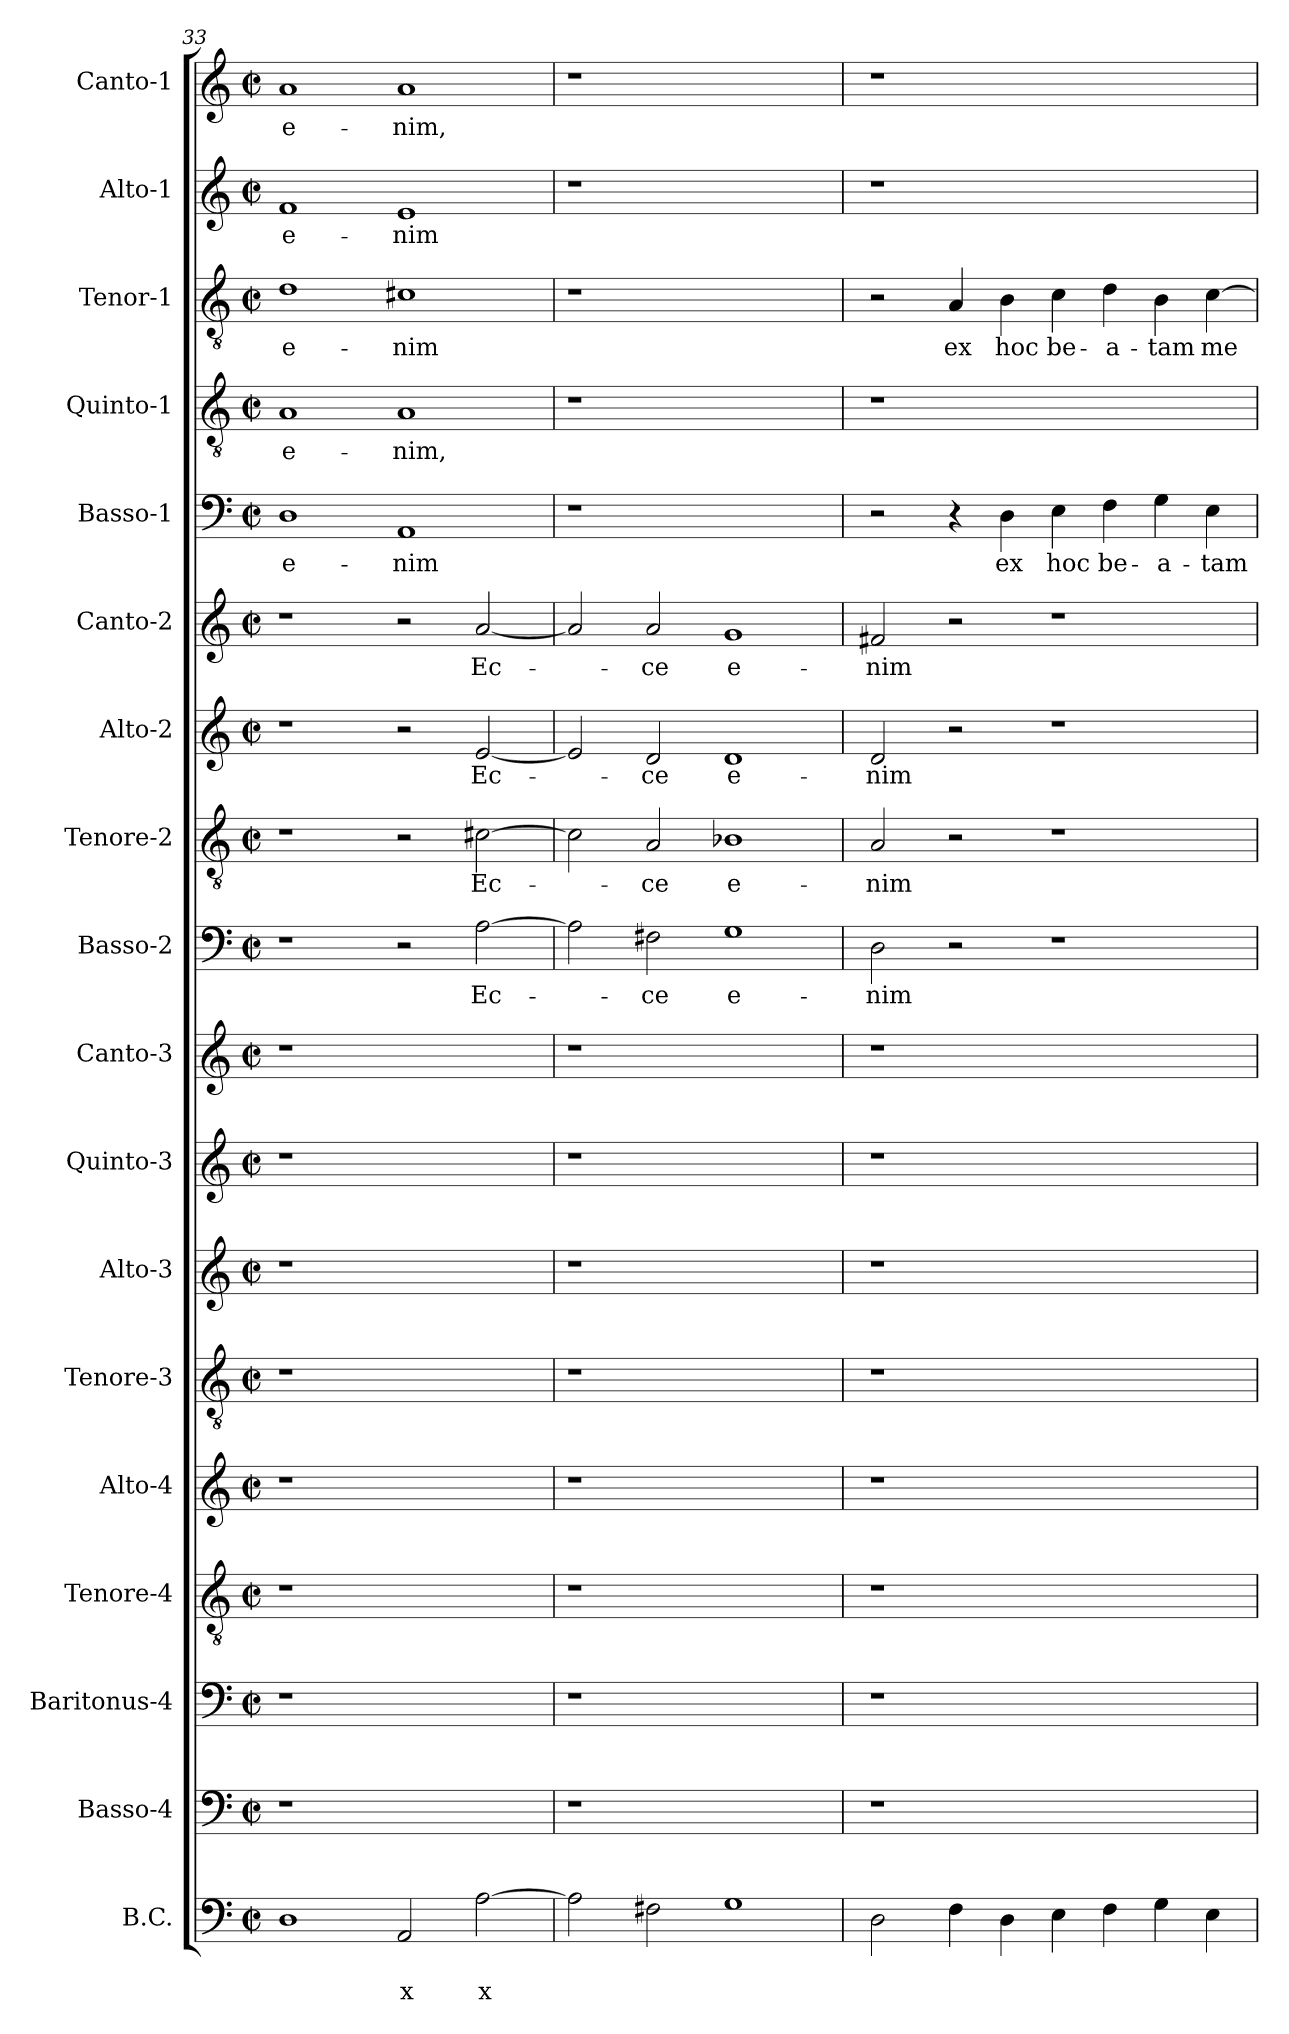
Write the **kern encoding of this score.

**kern	**text	**text	**kern	**kern	**kern	**kern	**kern	**kern	**kern	**kern	**kern	**text	**kern	**text	**kern	**text	**kern	**text	**kern	**text	**kern	**text	**kern	**text	**kern	**text	**kern	**text
*part18	*part18	*part18	*part17	*part16	*part15	*part14	*part13	*part12	*part11	*part10	*part9	*part9	*part8	*part8	*part7	*part7	*part6	*part6	*part5	*part5	*part4	*part4	*part3	*part3	*part2	*part2	*part1	*part1
*staff18	*staff18	*staff18	*staff17	*staff16	*staff15	*staff14	*staff13	*staff12	*staff11	*staff10	*staff9	*staff9	*staff8	*staff8	*staff7	*staff7	*staff6	*staff6	*staff5	*staff5	*staff4	*staff4	*staff3	*staff3	*staff2	*staff2	*staff1	*staff1
*I"B.C.	*	*	*I"Basso-4	*I"Baritonus-4	*I"Tenore-4	*I"Alto-4	*I"Tenore-3	*I"Alto-3	*I"Quinto-3	*I"Canto-3	*I"Basso-2	*	*I"Tenore-2	*	*I"Alto-2	*	*I"Canto-2	*	*I"Basso-1	*	*I"Quinto-1	*	*I"Tenor-1	*	*I"Alto-1	*	*I"Canto-1	*
*I'BC	*	*	*I'B4	*I'Br4	*I'T4	*I'A4	*I'T3	*I'A3	*I'Q3	*I'C3	*I'B2	*	*I'T2	*	*I'A2	*	*I'C2	*	*I'B1	*	*I'Q1	*	*I'T1	*	*I'A1	*	*I'C1	*
*clefF4	*	*	*clefF4	*clefF4	*clefGv2	*clefG2	*clefGv2	*clefG2	*clefG2	*clefG2	*clefF4	*	*clefGv2	*	*clefG2	*	*clefG2	*	*clefF4	*	*clefGv2	*	*clefGv2	*	*clefG2	*	*clefG2	*
*k[]	*	*	*k[]	*k[]	*k[]	*k[]	*k[]	*k[]	*k[]	*k[]	*k[]	*	*k[]	*	*k[]	*	*k[]	*	*k[]	*	*k[]	*	*k[]	*	*k[]	*	*k[]	*
*C:	*	*	*C:	*C:	*C:	*C:	*C:	*C:	*C:	*C:	*C:	*	*C:	*	*C:	*	*C:	*	*C:	*	*C:	*	*C:	*	*C:	*	*C:	*
*M2/2	*	*	*M2/2	*M2/2	*M2/2	*M2/2	*M2/2	*M2/2	*M2/2	*M2/2	*M2/2	*	*M2/2	*	*M2/2	*	*M2/2	*	*M2/2	*	*M2/2	*	*M2/2	*	*M2/2	*	*M2/2	*
*met(c|)	*	*	*met(c|)	*met(c|)	*met(c|)	*met(c|)	*met(c|)	*met(c|)	*met(c|)	*met(c|)	*met(c|)	*	*met(c|)	*	*met(c|)	*	*met(c|)	*	*met(c|)	*	*met(c|)	*	*met(c|)	*	*met(c|)	*	*met(c|)	*
=33	=33	=33	=33	=33	=33	=33	=33	=33	=33	=33	=33	=33	=33	=33	=33	=33	=33	=33	=33	=33	=33	=33	=33	=33	=33	=33	=33	=33
!	!	!	!	!	!	!	!	!	!	!	!	!	!	!	!	!	!	!	!	!LO:LY:b	!	!LO:LY:b	!	!LO:LY:b	!	!LO:LY:b	!	!LO:LY:b
1D	.	.	1r	1r	1r	1r	1r	1r	1r	1r	1r	.	1r	.	1r	.	1r	.	1D	e-	1A	e-	1d	e-	1f	e-	1a	e-
!	!	!LO:LY:b	!	!	!	!	!	!	!	!	!	!	!	!	!	!	!	!	!	!LO:LY:b	!	!LO:LY:b	!	!LO:LY:b	!	!LO:LY:b	!	!LO:LY:b
2AA/	.	x	1ryy	1ryy	1ryy	1ryy	1ryy	1ryy	1ryy	1ryy	2r	.	2r	.	2r	.	2r	.	1AA	-nim	1A	-nim,	1c#X	-nim	1e	-nim	1a	-nim,
!	!	!LO:LY:b	!	!	!	!	!	!	!	!	!	!LO:LY:b	!	!LO:LY:b	!	!LO:LY:b	!	!LO:LY:b	!	!	!	!	!	!	!	!	!	!
[2A\	.	x	.	.	.	.	.	.	.	.	[2A\	Ec-	[2c#X\	Ec-	[2e/	Ec-	[2a/	Ec-	.	.	.	.	.	.	.	.	.	.
=34	=34	=34	=34	=34	=34	=34	=34	=34	=34	=34	=34	=34	=34	=34	=34	=34	=34	=34	=34	=34	=34	=34	=34	=34	=34	=34	=34	=34
2A\]	.	.	1r	1r	1r	1r	1r	1r	1r	1r	2A\]	.	2c#\]	.	2e/]	.	2a/]	.	1r	.	1r	.	1r	.	1r	.	1r	.
!	!	!	!	!	!	!	!	!	!	!	!	!LO:LY:b	!	!LO:LY:b	!	!LO:LY:b	!	!LO:LY:b	!	!	!	!	!	!	!	!	!	!
2F#X\	.	.	.	.	.	.	.	.	.	.	2F#X\	-ce	2A/	-ce	2d/	-ce	2a/	-ce	.	.	.	.	.	.	.	.	.	.
!	!	!	!	!	!	!	!	!	!	!	!	!LO:LY:b	!	!LO:LY:b	!	!LO:LY:b	!	!LO:LY:b	!	!	!	!	!	!	!	!	!	!
1G	.	.	1ryy	1ryy	1ryy	1ryy	1ryy	1ryy	1ryy	1ryy	1G	e-	1B-X	e-	1d	e-	1g	e-	1ryy	.	1ryy	.	1ryy	.	1ryy	.	1ryy	.
=35	=35	=35	=35	=35	=35	=35	=35	=35	=35	=35	=35	=35	=35	=35	=35	=35	=35	=35	=35	=35	=35	=35	=35	=35	=35	=35	=35	=35
!	!	!	!	!	!	!	!	!	!	!	!	!LO:LY:b	!	!LO:LY:b	!	!LO:LY:b	!	!LO:LY:b	!	!	!	!	!	!	!	!	!	!
2D\	.	.	1r	1r	1r	1r	1r	1r	1r	1r	2D\	-nim	2A/	-nim	2d/	-nim	2f#X/	-nim	2r	.	1r	.	2r	.	1r	.	1r	.
!	!	!	!	!	!	!	!	!	!	!	!	!	!	!	!	!	!	!	!	!	!	!	!	!LO:LY:b	!	!	!	!
4F\	.	.	.	.	.	.	.	.	.	.	2r	.	2r	.	2r	.	2r	.	4r	.	.	.	4A/	ex	.	.	.	.
!	!	!	!	!	!	!	!	!	!	!	!	!	!	!	!	!	!	!	!	!LO:LY:b	!	!	!	!LO:LY:b	!	!	!	!
4D\	.	.	.	.	.	.	.	.	.	.	.	.	.	.	.	.	.	.	4D\	ex	.	.	4B\	hoc	.	.	.	.
!	!	!	!	!	!	!	!	!	!	!	!	!	!	!	!	!	!	!	!	!LO:LY:b	!	!	!	!LO:LY:b	!	!	!	!
4E\	.	.	1ryy	1ryy	1ryy	1ryy	1ryy	1ryy	1ryy	1ryy	1r	.	1r	.	1r	.	1r	.	4E\	hoc	1ryy	.	4c\	be-	1ryy	.	1ryy	.
!	!	!	!	!	!	!	!	!	!	!	!	!	!	!	!	!	!	!	!	!LO:LY:b	!	!	!	!LO:LY:b	!	!	!	!
4F\	.	.	.	.	.	.	.	.	.	.	.	.	.	.	.	.	.	.	4F\	be-	.	.	4d\	-a-	.	.	.	.
!	!	!	!	!	!	!	!	!	!	!	!	!	!	!	!	!	!	!	!	!LO:LY:b	!	!	!	!LO:LY:b	!	!	!	!
4G\	.	.	.	.	.	.	.	.	.	.	.	.	.	.	.	.	.	.	4G\	-a-	.	.	4B\	-tam	.	.	.	.
!	!	!	!	!	!	!	!	!	!	!	!	!	!	!	!	!	!	!	!	!LO:LY:b	!	!	!	!LO:LY:b	!	!	!	!
4E\	.	.	.	.	.	.	.	.	.	.	.	.	.	.	.	.	.	.	4E\	-tam	.	.	[4c\	me-	.	.	.	.
=	=	=	=	=	=	=	=	=	=	=	=	=	=	=	=	=	=	=	=	=	=	=	=	=	=	=	=	=
*-	*-	*-	*-	*-	*-	*-	*-	*-	*-	*-	*-	*-	*-	*-	*-	*-	*-	*-	*-	*-	*-	*-	*-	*-	*-	*-	*-	*-
